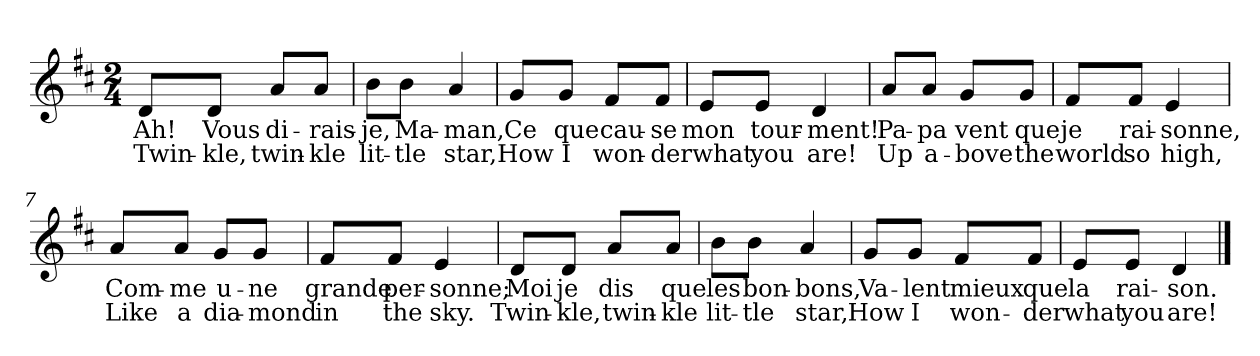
**kern	**text	**text
*part1	*part1	*part1
*staff1	*staff1	*staff1
*clefG2	*	*
*k[f#c#]	*	*
*D:	*	*
*M2/4	*	*
*MM100	*	*
=1	=1	=1
!	!LO:LY:b	!LO:LY:b
8d/L	Ah!	Twin-
!	!LO:LY:b	!LO:LY:b
8d/J	Vous	-kle,
!	!LO:LY:b	!LO:LY:b
8a/L	di-	twin-
!	!LO:LY:b	!LO:LY:b
8a/J	-rais-	-kle
=2	=2	=2
!	!LO:LY:b	!LO:LY:b
8b\L	-je,	lit-
!	!LO:LY:b	!LO:LY:b
8b\J	Ma-	-tle
!	!LO:LY:b	!LO:LY:b
4a/	-man,	star,
=3	=3	=3
!	!LO:LY:b	!LO:LY:b
8g/L	Ce	How
!	!LO:LY:b	!LO:LY:b
8g/J	que	I
!	!LO:LY:b	!LO:LY:b
8f#/L	cau-	won-
!	!LO:LY:b	!LO:LY:b
8f#/J	-se	-der
=4	=4	=4
!	!LO:LY:b	!LO:LY:b
8e/L	mon	what
!	!LO:LY:b	!LO:LY:b
8e/J	tour-	you
!	!LO:LY:b	!LO:LY:b
4d/	-ment!	are!
!!LO:LB:g=z
=5	=5	=5
!	!LO:LY:b	!LO:LY:b
8a/L	Pa-	Up
!	!LO:LY:b	!LO:LY:b
8a/J	-pa	a-
!	!LO:LY:b	!LO:LY:b
8g/L	vent	-bove
!	!LO:LY:b	!LO:LY:b
8g/J	que	the
=6	=6	=6
!	!LO:LY:b	!LO:LY:b
8f#/L	je	world
!	!LO:LY:b	!LO:LY:b
8f#/J	rai-	so
!	!LO:LY:b	!LO:LY:b
4e/	-sonne,	high,
=7	=7	=7
!	!LO:LY:b	!LO:LY:b
8a/L	Com-	Like
!	!LO:LY:b	!LO:LY:b
8a/J	-me	a
!	!LO:LY:b	!LO:LY:b
8g/L	u-	dia-
!	!LO:LY:b	!LO:LY:b
8g/J	-ne	-mond
=8	=8	=8
!	!LO:LY:b	!LO:LY:b
8f#/L	grande	in
!	!LO:LY:b	!LO:LY:b
8f#/J	per-	the
!	!LO:LY:b	!LO:LY:b
4e/	-sonne;	sky.
!!LO:LB:g=z
=9	=9	=9
!	!LO:LY:b	!LO:LY:b
8d/L	Moi	Twin-
!	!LO:LY:b	!LO:LY:b
8d/J	je	-kle,
!	!LO:LY:b	!LO:LY:b
8a/L	dis	twin-
!	!LO:LY:b	!LO:LY:b
8a/J	que	-kle
=10	=10	=10
!	!LO:LY:b	!LO:LY:b
8b\L	les	lit-
!	!LO:LY:b	!LO:LY:b
8b\J	bon-	-tle
!	!LO:LY:b	!LO:LY:b
4a/	-bons,	star,
=11	=11	=11
!	!LO:LY:b	!LO:LY:b
8g/L	Va-	How
!	!LO:LY:b	!LO:LY:b
8g/J	-lent	I
!	!LO:LY:b	!LO:LY:b
8f#/L	mieux	won-
!	!LO:LY:b	!LO:LY:b
8f#/J	que	-der
=12	=12	=12
!	!LO:LY:b	!LO:LY:b
8e/L	la	what
!	!LO:LY:b	!LO:LY:b
8e/J	rai-	you
!	!LO:LY:b	!LO:LY:b
4d/	-son.	are!
==	==	==
*-	*-	*-
